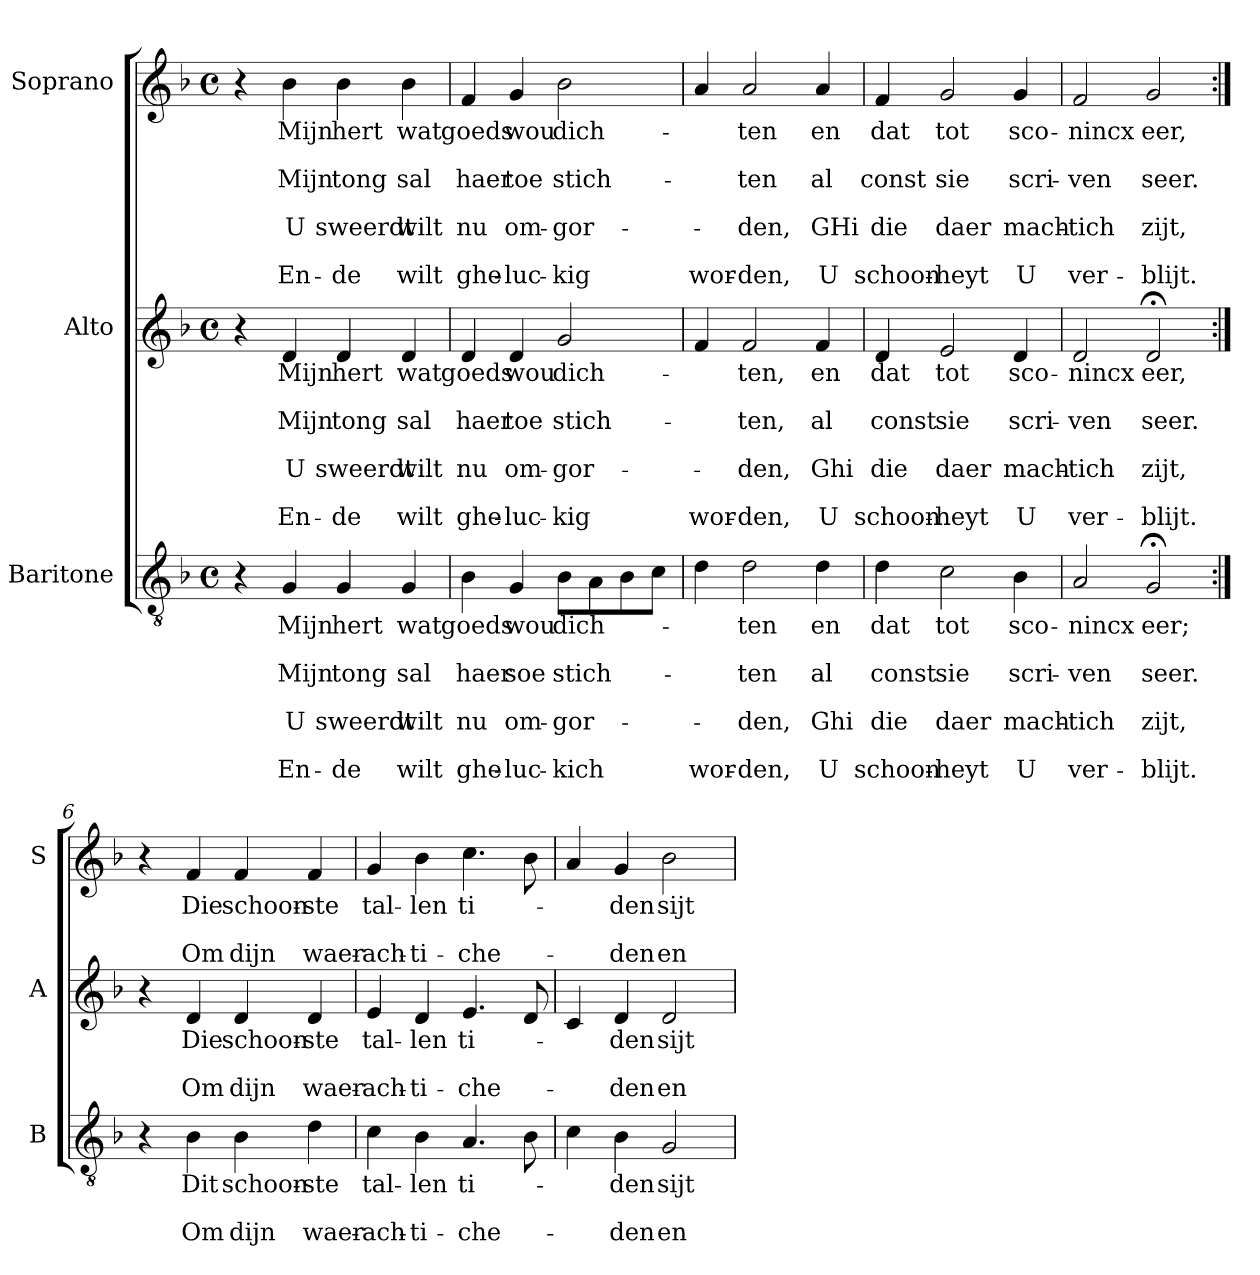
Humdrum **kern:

**kern	**text	**text	**text	**text	**text	**text	**text	**kern	**text	**text	**text	**text	**text	**text	**text	**kern	**text	**text	**text	**text	**text	**text	**text
*part3	*part3	*part3	*part3	*part3	*part3	*part3	*part3	*part2	*part2	*part2	*part2	*part2	*part2	*part2	*part2	*part1	*part1	*part1	*part1	*part1	*part1	*part1	*part1
*staff3	*staff3	*staff3	*staff3	*staff3	*staff3	*staff3	*staff3	*staff2	*staff2	*staff2	*staff2	*staff2	*staff2	*staff2	*staff2	*staff1	*staff1	*staff1	*staff1	*staff1	*staff1	*staff1	*staff1
*I"Baritone	*	*	*	*	*	*	*	*I"Alto	*	*	*	*	*	*	*	*I"Soprano	*	*	*	*	*	*	*
*I'B	*	*	*	*	*	*	*	*I'A	*	*	*	*	*	*	*	*I'S	*	*	*	*	*	*	*
*clefGv2	*	*	*	*	*	*	*	*clefG2	*	*	*	*	*	*	*	*clefG2	*	*	*	*	*	*	*
*k[b-]	*	*	*	*	*	*	*	*k[b-]	*	*	*	*	*	*	*	*k[b-]	*	*	*	*	*	*	*
*F:	*	*	*	*	*	*	*	*F:	*	*	*	*	*	*	*	*F:	*	*	*	*	*	*	*
*M4/4	*	*	*	*	*	*	*	*M4/4	*	*	*	*	*	*	*	*M4/4	*	*	*	*	*	*	*
*met(c)	*	*	*	*	*	*	*	*met(c)	*	*	*	*	*	*	*	*met(c)	*	*	*	*	*	*	*
=1	=1	=1	=1	=1	=1	=1	=1	=1	=1	=1	=1	=1	=1	=1	=1	=1	=1	=1	=1	=1	=1	=1	=1
!	!LO:LY:b	!	!	!	!LO:LY:b	!	!	!	!LO:LY:b	!	!	!	!LO:LY:b	!	!	!	!LO:LY:b	!	!	!	!LO:LY:b	!	!
4r	1)	.	.	.	2)	.	.	4r	1)	.	.	.	2)	.	.	4r	1)	.	.	.	2)	.	.
!	!LO:LY:b	!	!LO:LY:b	!	!LO:LY:b	!	!LO:LY:b	!	!LO:LY:b	!	!LO:LY:b	!	!LO:LY:b	!	!LO:LY:b	!	!LO:LY:b	!	!LO:LY:b	!	!LO:LY:b	!	!LO:LY:b
4G/	Mijn	.	Mijn	.	U	.	En-	4d/	Mijn	.	Mijn	.	U	.	En-	4b-\	Mijn	.	Mijn	.	U	.	En-
!	!LO:LY:b	!	!LO:LY:b	!	!LO:LY:b	!	!LO:LY:b	!	!LO:LY:b	!	!LO:LY:b	!	!LO:LY:b	!	!LO:LY:b	!	!LO:LY:b	!	!LO:LY:b	!	!LO:LY:b	!	!LO:LY:b
4G/	hert	.	tong	.	sweerdt	.	-de	4d/	hert	.	tong	.	sweerdt	.	-de	4b-\	hert	.	tong	.	sweerdt	.	-de
!	!LO:LY:b	!	!LO:LY:b	!	!LO:LY:b	!	!LO:LY:b	!	!LO:LY:b	!	!LO:LY:b	!	!LO:LY:b	!	!LO:LY:b	!	!LO:LY:b	!	!LO:LY:b	!	!LO:LY:b	!	!LO:LY:b
4G/	wat	.	sal	.	wilt	.	wilt	4d/	wat	.	sal	.	wilt	.	wilt	4b-\	wat	.	sal	.	wilt	.	wilt
=2	=2	=2	=2	=2	=2	=2	=2	=2	=2	=2	=2	=2	=2	=2	=2	=2	=2	=2	=2	=2	=2	=2	=2
!	!LO:LY:b	!	!LO:LY:b	!	!LO:LY:b	!	!LO:LY:b	!	!LO:LY:b	!	!LO:LY:b	!	!LO:LY:b	!	!LO:LY:b	!	!LO:LY:b	!	!LO:LY:b	!	!LO:LY:b	!	!LO:LY:b
4B-\	goeds	.	haer	.	nu	.	ghe-	4d/	goeds	.	haer	.	nu	.	ghe-	4f/	goeds	.	haer	.	nu	.	ghe-
!	!LO:LY:b	!	!LO:LY:b	!	!LO:LY:b	!	!LO:LY:b	!	!LO:LY:b	!	!LO:LY:b	!	!LO:LY:b	!	!LO:LY:b	!	!LO:LY:b	!	!LO:LY:b	!	!LO:LY:b	!	!LO:LY:b
4G/	wou	.	soe	.	om-	.	-luc-	4d/	wou	.	toe	.	om-	.	-luc-	4g/	wou	.	toe	.	om-	.	-luc-
!	!LO:LY:b	!	!LO:LY:b	!	!LO:LY:b	!	!LO:LY:b	!	!LO:LY:b	!	!LO:LY:b	!	!LO:LY:b	!	!LO:LY:b	!	!LO:LY:b	!	!LO:LY:b	!	!LO:LY:b	!	!LO:LY:b
8B-\L	dich-	.	stich-	.	-gor-	.	-kich	2g/	dich-	.	stich-	.	-gor-	.	-kig	2b-\	dich-	.	stich-	.	-gor-	.	-kig
8A\	.	.	.	.	.	.	.	.	.	.	.	.	.	.	.	.	.	.	.	.	.	.	.
8B-\	.	.	.	.	.	.	.	.	.	.	.	.	.	.	.	.	.	.	.	.	.	.	.
8c\J	.	.	.	.	.	.	.	.	.	.	.	.	.	.	.	.	.	.	.	.	.	.	.
=3	=3	=3	=3	=3	=3	=3	=3	=3	=3	=3	=3	=3	=3	=3	=3	=3	=3	=3	=3	=3	=3	=3	=3
!	!	!	!	!	!	!	!LO:LY:b	!	!	!	!	!	!	!	!LO:LY:b	!	!	!	!	!	!	!	!LO:LY:b
4d\	.	.	.	.	.	.	wor-	4f/	.	.	.	.	.	.	wor-	4a/	.	.	.	.	.	.	wor-
!	!LO:LY:b	!	!LO:LY:b	!	!LO:LY:b	!	!LO:LY:b	!	!LO:LY:b	!	!LO:LY:b	!	!LO:LY:b	!	!LO:LY:b	!	!LO:LY:b	!	!LO:LY:b	!	!LO:LY:b	!	!LO:LY:b
2d\	-ten	.	-ten	.	-den,	.	-den,	2f/	-ten,	.	-ten,	.	-den,	.	-den,	2a/	-ten	.	-ten	.	-den,	.	-den,
!	!LO:LY:b	!	!LO:LY:b	!	!LO:LY:b	!	!LO:LY:b	!	!LO:LY:b	!	!LO:LY:b	!	!LO:LY:b	!	!LO:LY:b	!	!LO:LY:b	!	!LO:LY:b	!	!LO:LY:b	!	!LO:LY:b
4d\	en	.	al	.	Ghi	.	U	4f/	en	.	al	.	Ghi	.	U	4a/	en	.	al	.	GHi	.	U
=4	=4	=4	=4	=4	=4	=4	=4	=4	=4	=4	=4	=4	=4	=4	=4	=4	=4	=4	=4	=4	=4	=4	=4
!	!LO:LY:b	!	!LO:LY:b	!	!LO:LY:b	!	!LO:LY:b	!	!LO:LY:b	!	!LO:LY:b	!	!LO:LY:b	!	!LO:LY:b	!	!LO:LY:b	!	!LO:LY:b	!	!LO:LY:b	!	!LO:LY:b
4d\	dat	.	const	.	die	.	schoon-	4d/	dat	.	const	.	die	.	schoon-	4f/	dat	.	const	.	die	.	schoon-
!	!LO:LY:b	!	!LO:LY:b	!	!LO:LY:b	!	!LO:LY:b	!	!LO:LY:b	!	!LO:LY:b	!	!LO:LY:b	!	!LO:LY:b	!	!LO:LY:b	!	!LO:LY:b	!	!LO:LY:b	!	!LO:LY:b
2c\	tot	.	sie	.	daer	.	-heyt	2e/	tot	.	sie	.	daer	.	-heyt	2g/	tot	.	sie	.	daer	.	-heyt
!	!LO:LY:b	!	!LO:LY:b	!	!LO:LY:b	!	!LO:LY:b	!	!LO:LY:b	!	!LO:LY:b	!	!LO:LY:b	!	!LO:LY:b	!	!LO:LY:b	!	!LO:LY:b	!	!LO:LY:b	!	!LO:LY:b
4B-\	sco-	.	scri-	.	mach-	.	U	4d/	sco-	.	scri-	.	mach-	.	U	4g/	sco-	.	scri-	.	mach-	.	U
=5	=5	=5	=5	=5	=5	=5	=5	=5	=5	=5	=5	=5	=5	=5	=5	=5	=5	=5	=5	=5	=5	=5	=5
!	!LO:LY:b	!	!LO:LY:b	!	!LO:LY:b	!	!LO:LY:b	!	!LO:LY:b	!	!LO:LY:b	!	!LO:LY:b	!	!LO:LY:b	!	!LO:LY:b	!	!LO:LY:b	!	!LO:LY:b	!	!LO:LY:b
2A/	-nincx	.	-ven	.	-tich	.	ver-	2d/	-nincx	.	-ven	.	-tich	.	ver-	2f/	-nincx	.	-ven	.	-tich	.	ver-
!	!LO:LY:b	!	!LO:LY:b	!	!LO:LY:b	!	!LO:LY:b	!	!LO:LY:b	!	!LO:LY:b	!	!LO:LY:b	!	!LO:LY:b	!	!LO:LY:b	!	!LO:LY:b	!	!LO:LY:b	!	!LO:LY:b
2G;</	eer;	.	seer.	.	zijt,	.	-blijt.	2d;</	eer,	.	seer.	.	zijt,	.	-blijt.	2g/	eer,	.	seer.	.	zijt,	.	-blijt.
!!LO:LB:g=z
=6:|!	=6:|!	=6:|!	=6:|!	=6:|!	=6:|!	=6:|!	=6:|!	=6:|!	=6:|!	=6:|!	=6:|!	=6:|!	=6:|!	=6:|!	=6:|!	=6:|!	=6:|!	=6:|!	=6:|!	=6:|!	=6:|!	=6:|!	=6:|!
4r	.	.	.	.	.	.	.	4r	.	.	.	.	.	.	.	4r	.	.	.	.	.	.	.
!	!LO:LY:b	!	!LO:LY:b	!	!	!	!	!	!LO:LY:b	!	!LO:LY:b	!	!	!	!	!	!LO:LY:b	!	!LO:LY:b	!	!	!	!
4B-\	Dit	.	Om	.	.	.	.	4d/	Die	.	Om	.	.	.	.	4f/	Die	.	Om	.	.	.	.
!	!LO:LY:b	!	!LO:LY:b	!	!	!	!	!	!LO:LY:b	!	!LO:LY:b	!	!	!	!	!	!LO:LY:b	!	!LO:LY:b	!	!	!	!
4B-\	schoon-	.	dijn	.	.	.	.	4d/	schoon-	.	dijn	.	.	.	.	4f/	schoon-	.	dijn	.	.	.	.
!	!LO:LY:b	!	!LO:LY:b	!	!	!	!	!	!LO:LY:b	!	!LO:LY:b	!	!	!	!	!	!LO:LY:b	!	!LO:LY:b	!	!	!	!
4d\	-ste	.	waer-	.	.	.	.	4d/	-ste	.	waer-	.	.	.	.	4f/	-ste	.	waer-	.	.	.	.
=7	=7	=7	=7	=7	=7	=7	=7	=7	=7	=7	=7	=7	=7	=7	=7	=7	=7	=7	=7	=7	=7	=7	=7
!	!LO:LY:b	!	!LO:LY:b	!	!	!	!	!	!LO:LY:b	!	!LO:LY:b	!	!	!	!	!	!LO:LY:b	!	!LO:LY:b	!	!	!	!
4c\	tal-	.	-ach-	.	.	.	.	4e/	tal-	.	-ach-	.	.	.	.	4g/	tal-	.	-ach-	.	.	.	.
!	!LO:LY:b	!	!LO:LY:b	!	!	!	!	!	!LO:LY:b	!	!LO:LY:b	!	!	!	!	!	!LO:LY:b	!	!LO:LY:b	!	!	!	!
4B-\	-len	.	-ti-	.	.	.	.	4d/	-len	.	-ti-	.	.	.	.	4b-\	-len	.	-ti-	.	.	.	.
!	!LO:LY:b	!	!LO:LY:b	!	!	!	!	!	!LO:LY:b	!	!LO:LY:b	!	!	!	!	!	!LO:LY:b	!	!LO:LY:b	!	!	!	!
4.A/	ti-	.	-che-	.	.	.	.	4.e/	ti-	.	-che-	.	.	.	.	4.cc\	ti-	.	-che-	.	.	.	.
8B-\	.	.	.	.	.	.	.	8d/	.	.	.	.	.	.	.	8b-\	.	.	.	.	.	.	.
=8	=8	=8	=8	=8	=8	=8	=8	=8	=8	=8	=8	=8	=8	=8	=8	=8	=8	=8	=8	=8	=8	=8	=8
4c\	.	.	.	.	.	.	.	4c/	.	.	.	.	.	.	.	4a/	.	.	.	.	.	.	.
!	!LO:LY:b	!	!LO:LY:b	!	!	!	!	!	!LO:LY:b	!	!LO:LY:b	!	!	!	!	!	!LO:LY:b	!	!LO:LY:b	!	!	!	!
4B-\	-den	.	-den	.	.	.	.	4d/	-den	.	-den	.	.	.	.	4g/	-den	.	-den	.	.	.	.
!	!LO:LY:b	!	!LO:LY:b	!	!	!	!	!	!LO:LY:b	!	!LO:LY:b	!	!	!	!	!	!LO:LY:b	!	!LO:LY:b	!	!	!	!
2G/	sijt	.	en	.	.	.	.	2d/	sijt	.	en	.	.	.	.	2b-\	sijt	.	en	.	.	.	.
=	=	=	=	=	=	=	=	=	=	=	=	=	=	=	=	=	=	=	=	=	=	=	=
*-	*-	*-	*-	*-	*-	*-	*-	*-	*-	*-	*-	*-	*-	*-	*-	*-	*-	*-	*-	*-	*-	*-	*-
